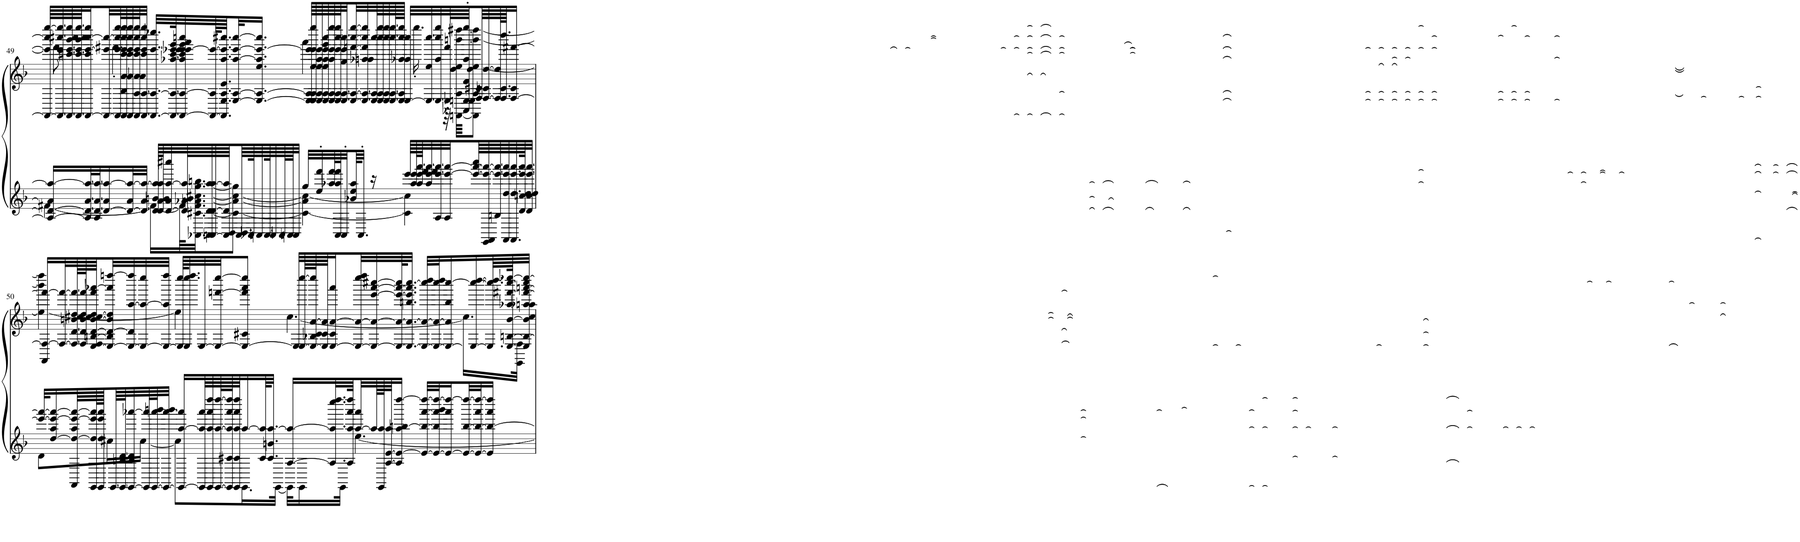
**kern	**kern
*part1	*part1
*staff2	*staff1
*I"Piano	*
*I'Pno.	*
!!LO:PB:g=z
*clefG2	*clefG2
*k[b-]	*k[b-]
*M4/4	*M4/4
=49	=49
*^	*^
16A/_ 16d/_ 16a/] 16aa/_LL	[4f#X\	64FF#/_ 64eee/_ 64cccc#/] [64gggg/LLLL	8fff#\]
.	.	64FF#/_ 64eee/_ [64cccc#X/ 64gggg/_	.
.	.	64FF#/_ [64ccc#X/ 64eee/_ [64bbb-/ 64cccc#/_ 64gggg/]	.
.	.	64FF#/_ 64ccc#/_ 64eee/] 64bbb-/] 64cccc#/] [64gggg/JJ	.
32A/] 32d/_ [32a/ 32aa/_L	.	16FF#/_ 16ccc#/] [16eee/ [16cccc#/ 16gggg/]	.
32A/ 32d/_ 32a/_ 32aa/_J	.	.	.
16d/_ 16a/] 16aa/_	.	32FF#/_ 32eee/_ 32cccc#/_L	4.fff#X'\
.	.	64FF#/_ 64eee/_ 64cccc#/_ 64gggg/L	.
.	.	64FF#/_ 64B-/ [64a/ [64ccc#/ 64eee/_ 64cccc#/_ [64gggg/	.
32d/_ 32a/ 32aa/_L	.	64FF#/_ 64a/_ 64ccc#/_ 64eee/_ 64cccc#/_ 64gggg/_	.
.	.	64FF#/_ [64A/ 64a-X/ 64a/] 64ccc#/_ 64eee/_ 64cccc#/_ 64gggg/]J	.
32d/_ 32a/ 32aa/_JJJ	.	32FF#/_ 32A/_ 32ccc#/] 32eee/] 32cccc#/] 32gggg/JJJ	.
64d/_ [64bn/ 64aa/_LLLL	16f#\LL_	32.FF#/_ 32.A/_ [32.eee/ 32.eeee-X/LLL	.
64d/_ [64a/ 64b/] 64aa/_J	.	.	.
32d/_ 32a/] 32aa/_ 32cccc#X/	.	.	.
.	.	64FF#/_ 64A/_ [64aa-X/ [64ccc#/ [64eee-X/ 64eee/_ [64ggg/K	.
64d/_ 64a-X/ 64b/ 64aa/_L	64f#\KL]	32FF#/_ 32A/_ 32aa-/] 32ccc#/] 32eee-/] 32eee/_ 32ggg/] 32aaa/ 32ccccn/	.
64AA/ 64d/_ 64aa/_	32.AA-X\ [32.c#X\ 32.f#\ [32.an\ [32.cc#X\ [32.gg\ 32.bbn\JJ	.	.
[64AAn/ 64d/_ 64aa/_	.	128FF#/_ 128A/] 128eee/_KL	.
.	.	64.FF#/] [64.E/ [64.A/ 64.e/ [64.aa-/ 64.eee/_ [64.cccc#X/J	.
64AA/] [64BB-/ 64d/] 64aa/]	.	.	.
64.AA/ 64.BB-/]	8c#\_ 8a\_ 8cc#\_ 8gg\]J	32E/_ 32A/_ 32aa-/_ 32eee/_ 32cccc#/_J	.
128AA-X/K	.	.	.
64.AAn/	.	16.E/_ 16.A/_ 16.ee/ 16.aa-/] 16.eee/_ 16.cccc#/]JJ	.
[128AA/K	.	.	.
64AA/]	.	.	.
128AA-X/L	.	.	.
128AAn/JJ	.	.	.
32AA/JJJ	.	.	.
32gg/LLL	4c#\_ 4a\] 4cc#\_	64E/_ 64A/_ 64eee/_LLLL	4aaa\
.	.	64E/_ 64A/_ [64ee/ 64eee/_ 64gggg/	.
32ee/' 32fff/'	.	64E/_ 64A/_ 64ee/_ [64aa-/ 64eee/_	.
.	.	64E/_ 64A/_ 64ee/] 64aa-/_ 64eee/_ 64ggg/ 64cccc#/	.
[64aa-X/ [64fff/L	.	64E/_ 64A/_ 64aa-/] 64eee/_ [64gggg/	.
64AA/ 64aa-/] 64fff/]J	.	64E/_ 64A/_ 64eee/_ [64cccc#/ 64gggg/]J	.
32AA'/	.	32E/_ 32A/_ 32gg/ 32eee/] 32cccc#/_	.
64b-X/ 64ee/ 64aa-/K	.	32E/_ 32A/_ [32fffn/ 32cccc#/_ [32gggg/	.
32.AA'/JJJ	.	.	.
.	.	32E/_ 32A/_ 32aa-X/ 32aan/ 32fff/] 32cccc#/] 32gggg/]	.
16r	.	64E/_ 64A/_ [64cccc#/L	.
.	.	64E/_ 64A/_ 64cccc#/] [64gggg/	.
.	.	64E/_ 64A/_ [64cccc#/ 64gggg/]	.
.	.	128E/_ 128A/_ 128cccc#/_ [128gggg/L	.
.	.	128E/_ 128A/] [128aa-X/ 128cccc#/_ 128gggg/]JJJJJ	.
[64eee/LLLL	4c#\] 4cc#\]	32E/_ 32aa-/] 32cccc#/]LLL	16.gggg'\
[128aa-/ 128eee/_L	.	.	.
128aa-/] 128eee/_ [128fff/ [128aaa/JJ	.	.	.
32aa-/ 32eee/_ 32fff/] 32aaa/_	.	32E/_ 32ee/ [32cccc#/	.
32A/ 32eee/_ 32aaa/_	.	32E/_ 32aa-/ 32cccc#/] 32gggg/	.
32A/ 32eee/_ 32aaa/_	.	64E/] 64fff/L	64r
.	.	64AA-X/' 64E-X/' 64En/' 64f/' 64aa-/' 64gggg/'	[64FFn\ [64A\ [64dd\ [64ee\ [64bbbn\ [64ffff#X\KKKL
64eee/_ 64aaa/_ 64cccc#/L	.	[64F/ 64c#X/	8FF\] 8A\] 8dd\] 8ee\_ 8bbb\_ 8ffff#\_J
64EE/ 64FF/ 64eee/_ 64aaa/_	.	64F/_ 64cn/ [64dd/	.
64Bn/ 64eee/_ 64aaa/_	.	128F/_ 128dd/]K	.
.	.	64.F/_ [64.c/ 64.dddd/JJ	.
[64FF/ [64dd/ 64eee/_ 64aaa/_	.	.	.
64.FF/] 64.dd/] 64.eee/_ 64.aaa/_	.	16F/_ 16c/] [16fff#X/JJ	.
[128d/ [128ccn/ [128dd/ 128eee/_ 128aaa/_JK	.	.	.
32d/] 32cc/] 32dd/] 32eee/_ 32aaa/_JJJ	.	.	.
!!LO:LB:g=z	!!
=50	=50	=50	=50
32eee/_ 32aaa/_KLL	8d\L	16FF/ 16F/_ 16fff#/_LL	4ee\_ 4bbb\] 4ffff#\]
[16dd/ 16aa/ 16eee/_ 16aaa/_	.	.	.
.	.	32F/_ 32fff#/_L	.
64FF/ 64dd/_ 64aa/ 64eee/_ 64aaa/_LL	.	128F/_ [128d/ [128bn/ 128cc#X/ [128dd/ 128fff#/_LL	.
.	.	128F/_ 128d/_ 128b/_ [128cc#/ 128dd/] 128fff#/_J	.
128EE/ 128dd/_ 128eee/_ 128aaa/_L	.	[64E/ 64F/] [64Bn/ 64d/_ 64b/_ 64cc#/] [64dd/ 64fff#/] [64aaa-X/J	.
128EE/ 128dd/] 128eee/] 128aaa/]J	.	.	.
[64EE/	16cc#X\L	32E/_ 32B/] 32d/_ 32b/] 32dd/] 32aaa-/] [32ffffn/	.
64EE/_ [64Bn/ [64d/J	.	.	.
32EE/_ 32B/] 32d/] [32aaa-X/	.	32E/_ 32d/] [32aa/ 32ffff/]	.
64EE/_ 64aaa-/_L	[16cc#\JJ	32E/_ 32aa/_ 32eeee/	.
64EE/_ 64aaa-/] [64bbbn/J	.	.	.
32EE/_ [32aaa-/ 32bbb/]JJJ	.	32E/_ 32aa/] 32ffff/JJJ	.
16EE/_ [16aa/ 16aaa-/]LL	8cc#\L]	64E/_ [64eeee/KLLL	4ee\]
.	.	32.E/_ 32.eeee/] 32.ffff/	.
64EE/_ 64aa/_ [64aaa-/LL	.	32E/_	.
64EE/_ 64aa/_ 64aaa-/] [64ffff/	.	.	.
128EE/_ 128aa/_ 128ffff/_L	.	32E/_ [32fffn/ [32eeee/JJ	.
128EE/] [128c#X/ 128aa/_ [128aaa-/ 128ffff/_J	.	.	.
64EE/ 64c#/] 64aa/_ 64aaa-/] 64ffff/]JJ	.	.	.
16aa/_	16.EE\L	8E/_ 8c#X/ 8fff/] 8aaa-/ 8eeee/]J	.
[64c#/ 64aa/_KL	.	.	.
32.c#/] 32.bn/ 32.aa/_JJJ	.	.	.
.	[32EE\JJk	.	.
[16A/ 16aa/_LL	32EE\KLL]	32E/LLL_	[4.cc#\
.	16EE\	128E/_ [128eeee/LL	.
.	.	128E/_ 128B-X/ 128c#/ [128a/ 128eeee/]J	.
.	.	64E/_ [64c#/ 64a/_JJ	.
32.A/_ 32.aa/_ 32.eeee/ [32.ffff/L	.	16E/_ 16c#/] 16a/_ 16aaa-/	.
.	32EE\JJk	.	.
64A/] 64aa/_ [64aaa-/ 64ffff/]K	.	.	.
32aa/_ 32aaa-/]	[4.ee\	32E/_ 32a/_ 32eeee/ 32ffff/L	.
128aa/LL_	.	32E/_ 32a/_ [32eee/ [32aaa-/ [32cccc#X/	.
128EE/ 128aa/_J	.	.	.
[64A/ [64e/ 64aa/_JJ	.	.	.
16A/] 16e/_ 16aa/] [16bbn/ [16ffff/JJ	.	64E/_ 64a/_ 64eee/_ 64aaa-/_ 64cccc#/]K	.
.	.	32.E/_ 32.a/_ 32.bbn/ 32.eee/] 32.aaa-/] [32.cccc#/JJJ	.
32e/_ 32bb/_ [32aaa-/ 32ffff/_LLL	.	32E/_ 32a/_ 32cccc#/_ 32dddd/LLL	.
32e/_ 32bb/] 32aaa-/] 32bbb/ 32ffff/_J	.	32E/_ 32a/_ 32cccc#/_ 32dddd/J	.
16e/_ 16aaa-/ 16ffff/_	.	16E/_ 16a/] 16bb/ 16cccc#/_	.
32e/_ [32bb/ 32ffff/_L	.	16E/_ 16cccc#/_ [16dddd/	16.cc#\LL]
32e/_ 32bb/_ 32aaa-/ 32ffff/_J	.	.	.
16e/] 16bb/_ 16aaa-/ 16ffff/]JJ	.	64.E/_ 64.cccc#/_ 64.dddd/]LL	.
.	.	128E/_ [128Bn/ [128b/ [128aa-X/ [128fff#X/ 128cccc#/_ [128eeee-X/JK	.
.	.	32E/] 32B/_ 32b/] [32cc#/ 32aa-X/] [32aan/ 32fff#/_ [32aaan/ 32cccc#/] 32eeee-/_JJJ	32EE\ 32F\JJk
*v	*v	*	*
*	*v	*v
=	=
*-	*-
